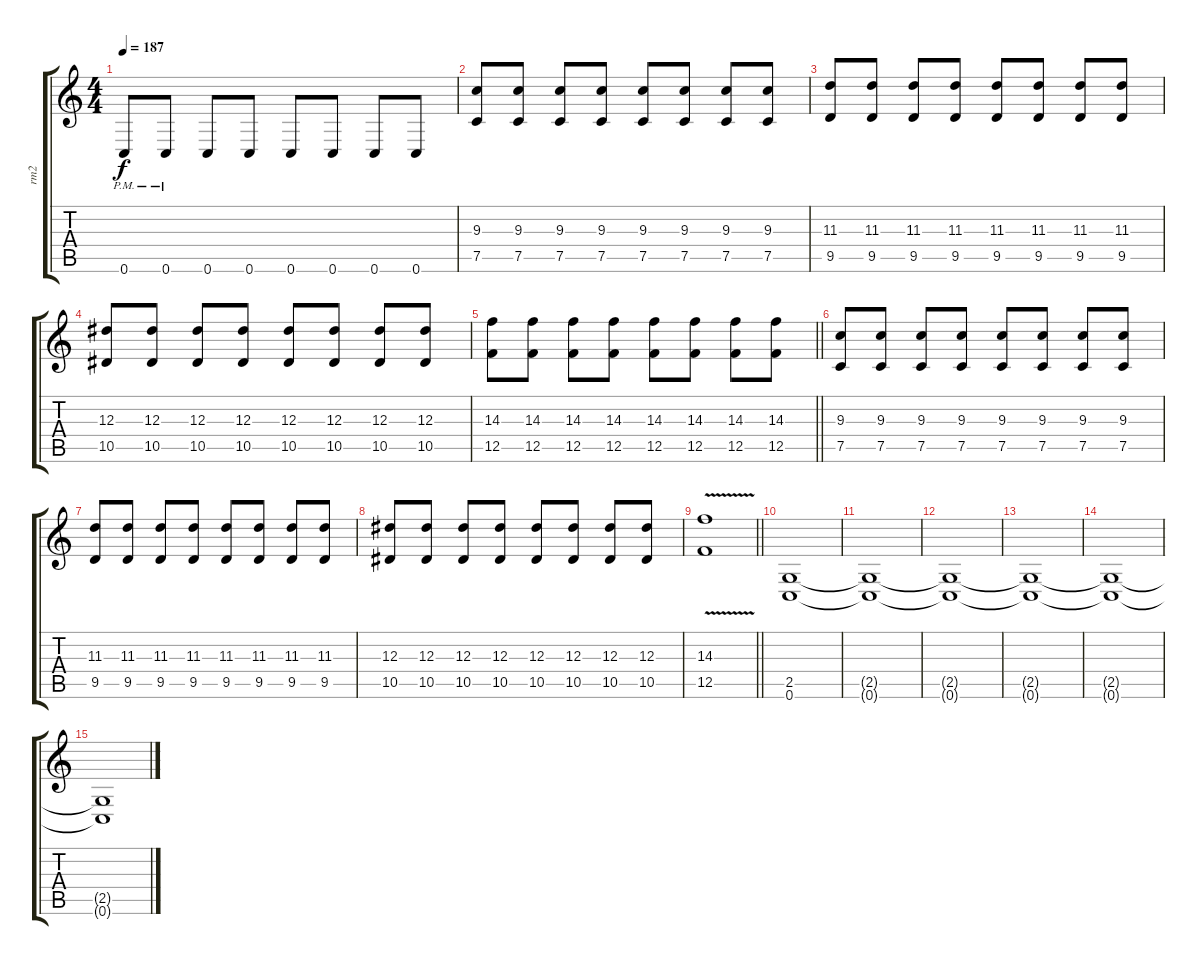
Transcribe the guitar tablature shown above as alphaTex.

\track ("rm2" "rm2") {instrument distortionguitar}
\staff {score tabs}
\tuning (C4 G3 Eb3 Bb2 F2 C2) {hide}
\ts (4 4)
\tempo 187
\clef g2
\ks c
0.6{pm}.8{dy f} 0.6{pm}.8 0.6.8 0.6.8 0.6.8 0.6.8 0.6.8 0.6.8 |
(9.3 7.5).8 (9.3 7.5).8 (9.3 7.5).8 (9.3 7.5).8 (9.3 7.5).8 (9.3 7.5).8 (9.3 7.5).8 (9.3 7.5).8 |
(11.3 9.5).8 (11.3 9.5).8 (11.3 9.5).8 (11.3 9.5).8 (11.3 9.5).8 (11.3 9.5).8 (11.3 9.5).8 (11.3 9.5).8 |
(12.3 10.5).8 (12.3 10.5).8 (12.3 10.5).8 (12.3 10.5).8 (12.3 10.5).8 (12.3 10.5).8 (12.3 10.5).8 (12.3 10.5).8 |
\barLineRight lightlight
(14.3 12.5).8 (14.3 12.5).8 (14.3 12.5).8 (14.3 12.5).8 (14.3 12.5).8 (14.3 12.5).8 (14.3 12.5).8 (14.3 12.5).8 |
(9.3 7.5).8 (9.3 7.5).8 (9.3 7.5).8 (9.3 7.5).8 (9.3 7.5).8 (9.3 7.5).8 (9.3 7.5).8 (9.3 7.5).8 |
(11.3 9.5).8 (11.3 9.5).8 (11.3 9.5).8 (11.3 9.5).8 (11.3 9.5).8 (11.3 9.5).8 (11.3 9.5).8 (11.3 9.5).8 |
(12.3 10.5).8 (12.3 10.5).8 (12.3 10.5).8 (12.3 10.5).8 (12.3 10.5).8 (12.3 10.5).8 (12.3 10.5).8 (12.3 10.5).8 |
\barLineRight lightlight
(14.3{v} 12.5{v}).1 |
(2.5 0.6).1 |
(2.5{t} 0.6{t}).1 |
(2.5{t} 0.6{t}).1{volume 0} |
(2.5{t} 0.6{t}).1 |
(2.5{t} 0.6{t}).1 |
(2.5{t} 0.6{t}).1
